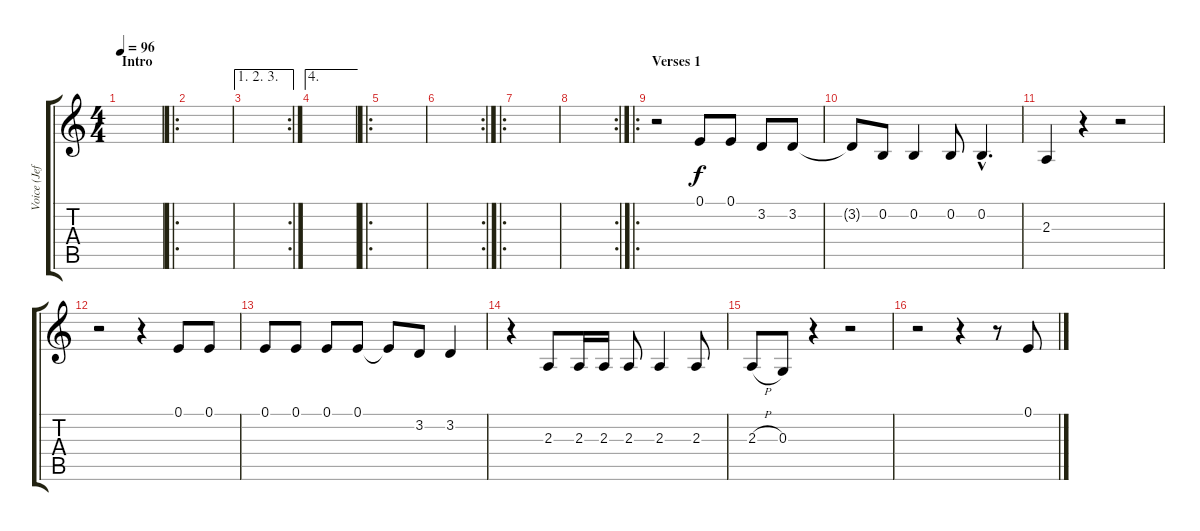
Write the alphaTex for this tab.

\track ("Voice (Jeff)" "Voice (Jef") {instrument synthvoice}
\staff {score tabs}
\tuning (E4 B3 G3 D3 A2 E2) {hide}
\ts (4 4)
\section ("" "Intro")
\tempo 96
\clef g2
\ks c
|
\ro
|
\ae (1 2 3)
\rc 2
|
\ae 4
|
\ro
|
\rc 2
|
\ro
|
\rc 2
|
\ro
\section ("" "Verses 1")
r.2 0.1.8 0.1.8 3.2.8 3.2.8 |
3.2{t}.8 0.2.8 0.2.4 0.2.8 0.2{hac}.4{d} |
2.3.4 r.4 r.2 |
r.2 r.4 0.1.8 0.1.8 |
0.1.8 0.1.8 0.1.8 0.1.8 0.1{t}.8 3.2.8 3.2.4 |
r.4 2.3.8 2.3.16 2.3.16 2.3.8 2.3.4 2.3.8 |
2.3{h}.8 0.3.8 r.4 r.2 |
r.2 r.4 r.8 0.1.8
